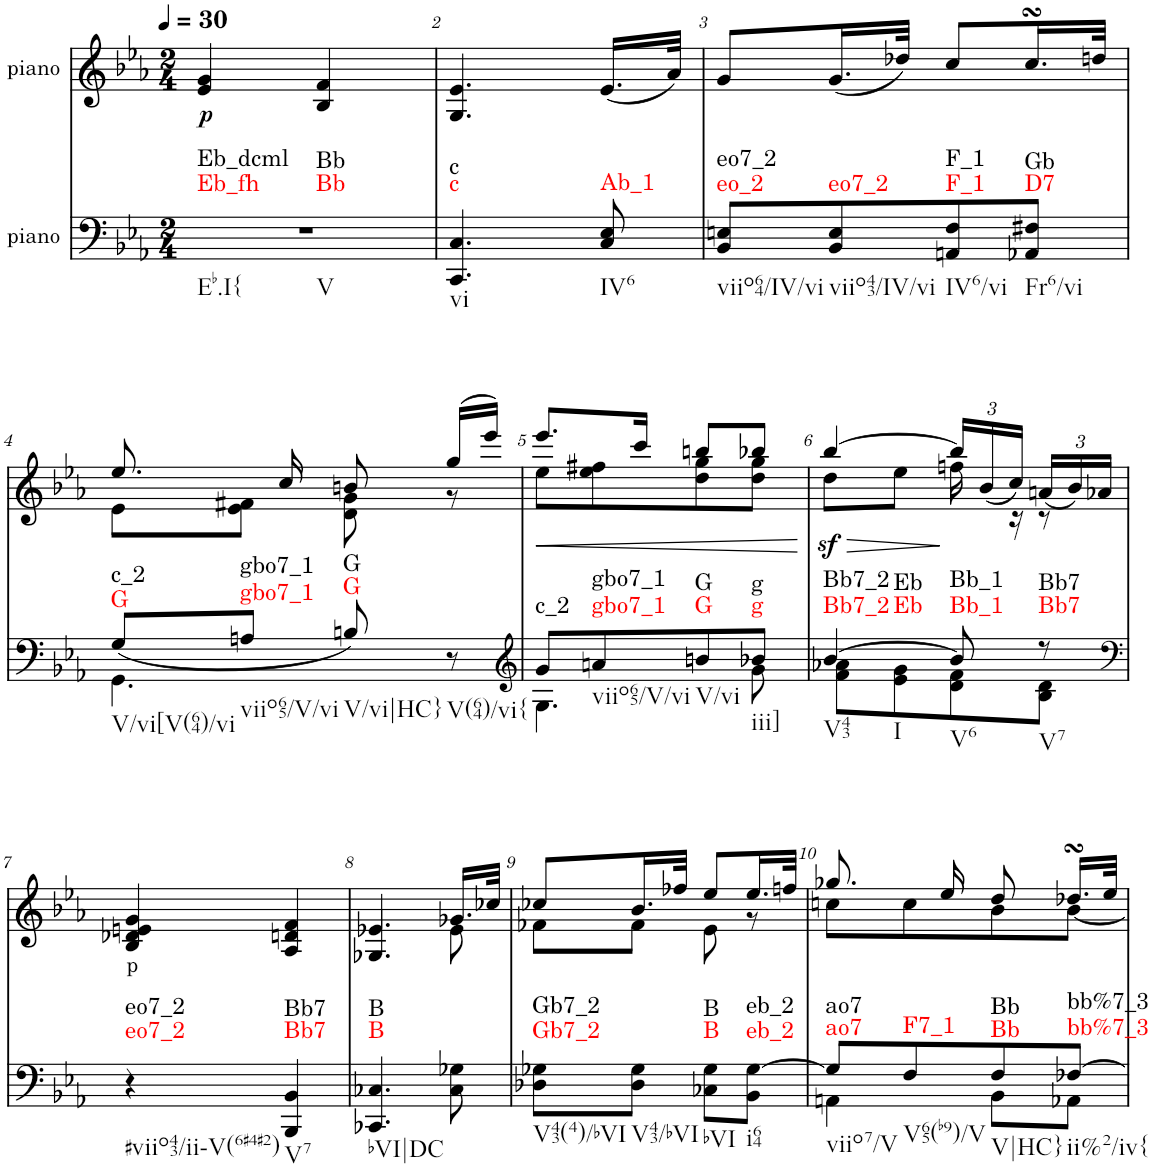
**kern	**harte	**kern	**text	**dynam
*part2	*part2	*part1	*part1	*part1
*staff2	*	*staff1	*staff1	*staff1
*I"piano	*	*I"piano	*	*
*I'Pno	*	*I'Pno	*	*
*clefF4	*	*clefG2	*	*
*k[b-e-a-]	*	*k[b-e-a-]	*	*
*E-:	*	*E-:	*	*
*M2/4	*	*M2/4	*	*
*MM30	*	*MM30	*	*
=1	=1	=1	=1	=1
!	!LO:H:n=1:kt=Eb_fh	!	!LO:LY:b	!
!	!LO:H:n=2:kt=Eb_dcml	!	!	!
!	!LO:H:n=3:kt=Bb	!	!	!
!	!LO:H:n=4:kt=Bb	!	!	!
2r	N N N N	4e-/ 4g/	.	.
.	.	4B-/ 4f/	.	.
=2	=2	=2	=2	=2
!	!LO:H:n=1:kt=c	!	!	!
!	!LO:H:n=2:kt=c	!	!	!
4.CC/ 4.C/	N N	4.G/ 4.e-/	.	.
!	!LO:H:kt=Ab_1	!	!	!
8C/ 8E-/	N	(16.e-/LL	.	.
.	.	32a-/JJk)	.	.
=3	=3	=3	=3	=3
!	!LO:H:n=1:kt=eo_2	!	!	!
!	!LO:H:n=2:kt=eo7_2	!	!	!
8BB-/ 8En/L	N N	8g/L	.	.
!	!LO:H:kt=eo7_2	!	!	!
8BB-/ 8E/	N	(<16.g/L	.	.
.	.	32dd-X/JJk)	.	.
!	!LO:H:n=1:kt=F_1	!	!	!
!	!LO:H:n=2:kt=F_1	!	!	!
8AAn/ 8F/	N N	8cc/L	.	.
!	!LO:H:n=1:kt=D7	!	!	!
!	!LO:H:n=2:kt=Gb	!	!	!
8AA-X/ 8F#X/J	N N	16.ccsSSS/L	.	.
.	.	32ddn/JJk	.	.
!!LO:LB:g=z
=4	=4	=4	=4	=4
*^	*	*^	*	*
!	!	!LO:H:n=1:kt=G	!	!	!	!
!	!	!LO:H:n=2:kt=c_2	!	!	!	!
(<8G/L	4.GG\	N N	8.ee-/	8e-\L	.	.
!	!	!LO:H:n=1:kt=gbo7_1	!	!	!	!
!	!	!LO:H:n=2:kt=gbo7_1	!	!	!	!
8An/J	.	N N	.	8e-\ 8f#X\J	.	.
.	.	.	16cc/	.	.	.
!	!	!LO:H:n=1:kt=G	!	!	!	!
!	!	!LO:H:n=2:kt=G	!	!	!	!
8Bn/)	.	N N	8bn/	8d\ 8g\	.	.
8r	8ryy	.	(16gg/LL	8r	.	.
.	.	.	16eee-/JJ)	.	.	.
=5	=5	=5	=5	=5	=5	=5
*clefG2	*	*	*	*	*	*
!	!	!LO:H:kt=c_2	!	!	!	!LO:HP:b
8g/L	4.G\	N	8.eee-/L	8ee-\L	.	<
!	!	!LO:H:n=1:kt=gbo7_1	!	!	!	!
!	!	!LO:H:n=2:kt=gbo7_1	!	!	!	!
8an/	.	N N	.	8ee-\ 8ff#X\	.	.
.	.	.	16ccc/Jk	.	.	.
!	!	!LO:H:n=1:kt=G	!	!	!	!
!	!	!LO:H:n=2:kt=G	!	!	!	!
8bn/	.	N N	8bbn/L	8dd\ 8gg\	.	.
!	!	!LO:H:n=1:kt=g	!	!	!	!
!	!	!LO:H:n=2:kt=g	!	!	!	!
8b-X/J	8g\	N N	8bb-X/J	8dd\ 8gg\J	.	.
*v	*v	*	*	*	*	*
*	*	*v	*v	*	*
.	.	.	.	[
=6	=6	=6	=6	=6
*^	*	*	*	*
!	!	!	!	!	!LO:HP:b
*	*	*	*^	*	*
!	!	!LO:H:n=1:kt=Bb7_2	!	!	!	!LO:DY:n=1:b
!	!	!LO:H:n=2:kt=Bb7_2	!	!	!	!
!	!	!LO:H:n=3:kt=Eb	!	!	!	!
!	!	!LO:H:n=4:kt=Eb	!	!	!	!
[4b-/	8f\ 8a-X\L	N N N N	[4bb-/	8dd\L	.	> sf
.	8e-\ 8g\	.	.	8ee-\J	.	.
*	*	*	*Xbrackettup	*brackettup	*	*
!	!	!LO:H:n=1:kt=Bb_1	!	!	!	!
!	!	!LO:H:n=2:kt=Bb_1	!	!	!	!
8b-/]	8d\ 8f\	N N	24bb-/LL]	24ffn\	.	]
.	.	.	(<24b-/	24ryy	.	.
.	.	.	24cc/JJ)	24r	.	.
*	*	*	*Xbrackettup	*	*	*
!	!	!LO:H:n=1:kt=Bb7	!	!	!	!
!	!	!LO:H:n=2:kt=Bb7	!	!	!	!
8r	8B-\ 8d\J	N N	(<24an/LL	8r	.	.
.	.	.	24b-/)	.	.	.
.	.	.	24a-X/JJ	.	.	.
*v	*v	*	*	*	*	*
*	*	*v	*v	*	*
!!LO:LB:g=z
=7	=7	=7	=7	=7
*clefF4	*	*	*	*
!	!LO:H:n=1:kt=eo7_2	!	!LO:LY:b	!
!	!LO:H:n=2:kt=eo7_2	!	!	!
4r	N N	4B-/ 4d-X/ 4en/ 4g/	p	.
!	!LO:H:n=1:kt=Bb7	!	!	!
!	!LO:H:n=2:kt=Bb7	!	!	!
4BBB-/ 4BB-/	N N	4A-/ 4dn/ 4f/	.	.
=8	=8	=8	=8	=8
*	*	*^	*	*
!	!LO:H:n=1:kt=B	!	!	!	!
!	!LO:H:n=2:kt=B	!	!	!	!
4.CC-X/ 4.C-X/	N N	4.e-X/	4.G-X/	.	.
8C-\ 8G-X\	.	16.g-X/LL	8e-\	.	.
.	.	32cc-X/JJk	.	.	.
=9	=9	=9	=9	=9	=9
!	!LO:H:n=1:kt=Gb7_2	!	!	!	!
!	!LO:H:n=2:kt=Gb7_2	!	!	!	!
8D-X\ 8G-X\L	N N	8cc-X/L	8f-X\L	.	.
8D-\ 8G-\J	.	16.b-/L	8f-\J	.	.
.	.	32ff-X/JJk	.	.	.
!	!LO:H:n=1:kt=B	!	!	!	!
!	!LO:H:n=2:kt=B	!	!	!	!
8C-X\ 8G-\L	N N	8ee-/L	8e-\	.	.
!	!LO:H:n=1:kt=eb_2	!	!	!	!
!	!LO:H:n=2:kt=eb_2	!	!	!	!
8BB-\ [>8G-\J	N N	16.ee-/L	8r	.	.
.	.	32ffn/JJk	.	.	.
=10	=10	=10	=10	=10	=10
*^	*	*	*	*	*
!	!	!LO:H:n=1:kt=ao7	!	!	!	!
!	!	!LO:H:n=2:kt=ao7	!	!	!	!
8G-/L]	4AAn\	N N	8.gg-X/	8ccn\L	.	.
!	!	!LO:H:kt=F7_1	!	!	!	!
8F/	.	N	.	8cc\	.	.
.	.	.	16ee-/	.	.	.
!	!	!LO:H:n=1:kt=Bb	!	!	!	!
!	!	!LO:H:n=2:kt=Bb	!	!	!	!
8F/	8BB-\L	N N	8dd/	8b-\	.	.
!	!	!LO:H:n=1:kt=bb%7_3	!	!	!	!
!	!	!LO:H:n=2:kt=bb%7_3	!	!	!	!
[8F-X/J	8AA-X\J	N N	16.dd-XsSSs/LL	[8b-\J	.	.
.	.	.	32ee-/JJk	.	.	.
*v	*v	*	*	*	*	*
*	*	*v	*v	*	*
=	=	=	=	=
*-	*-	*-	*-	*-
